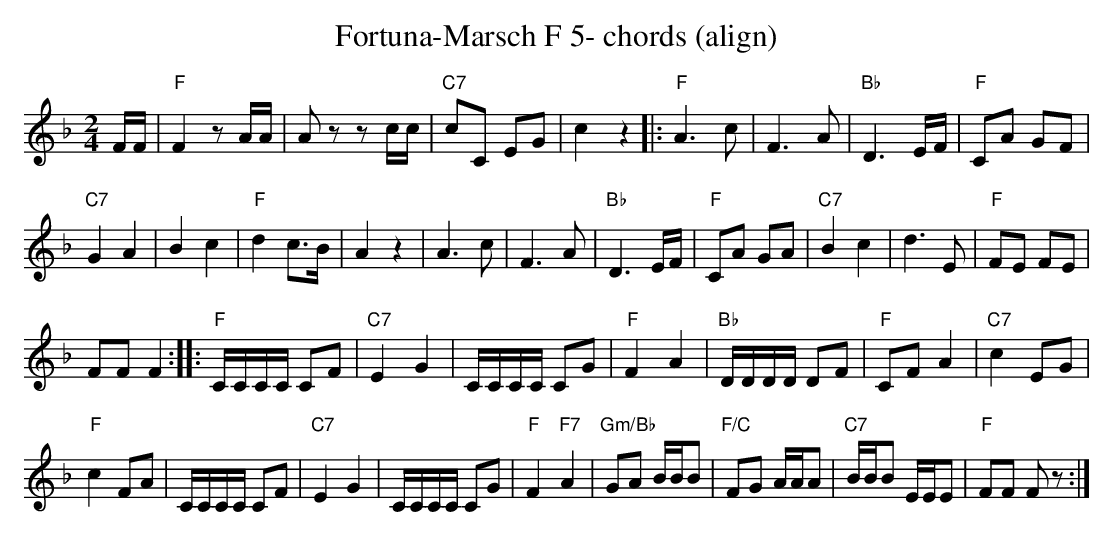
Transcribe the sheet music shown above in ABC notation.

X:1
T:Fortuna-Marsch F 5- chords (align)
M:2/4
L:1/8
K:Fmaj%%MIDI gchordon
F/2F/2 | "F"F2zA/2A/2 | A zzc/2c/2 | "C7"cC EG | c2z2 |: "F"A3c | F3A | "Bb"D3 E/2F/2 | \
"F"CA GF |
"C7"G2A2 | B2c2 | "F"d2 c>B | A2z2 | A3c | F3A | "Bb"D3 E/2F/2 | \
"F"CA GA | "C7"B2c2 | d3E | "F"FE FE |
FF F2 :: "F"C/2C/2C/2C/2 CF | "C7"E2G2 | \
C/2C/2C/2C/2 CG | "F"F2A2 | "Bb"D/2D/2D/2D/2 DF | "F"CF A2 | "C7"c2 EG |
"F"c2 FA | C/2C/2C/2C/2 CF | "C7"E2G2 | \
C/2C/2C/2C/2 CG | "F"F2"F7"A2 | "Gm/Bb"GA B/2B/2B | "F/C"FG A/2A/2A | "C7"B/2B/2B E/2E/2E | "F"FF Fz :|
